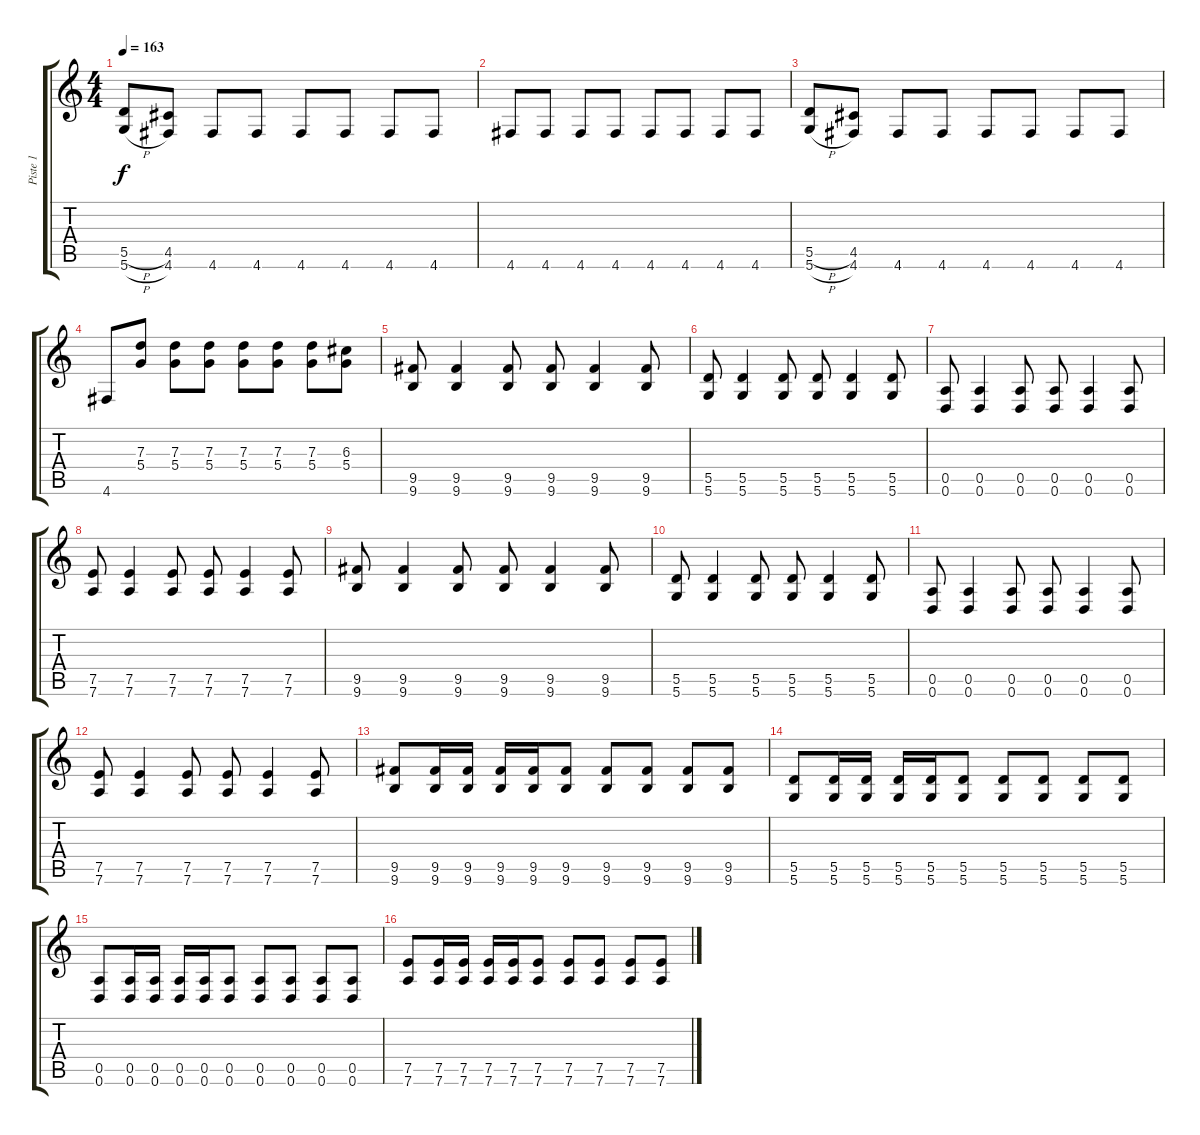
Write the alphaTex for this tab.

\track ("Piste 1" "Piste 1") {instrument overdrivenguitar}
\staff {score tabs}
\tuning (E4 B3 G3 D3 A2 D2) {hide}
\ts (4 4)
\tempo 163
\clef g2
\ks c
(5.5{h} 5.6{h}).8{dy f} (4.5 4.6).8 4.6.8 4.6.8 4.6.8 4.6.8 4.6.8 4.6.8 |
4.6.8 4.6.8 4.6.8 4.6.8 4.6.8 4.6.8 4.6.8 4.6.8 |
(5.5{h} 5.6{h}).8 (4.5 4.6).8 4.6.8 4.6.8 4.6.8 4.6.8 4.6.8 4.6.8 |
4.6.8 (7.3 5.4).8 (7.3 5.4).8 (7.3 5.4).8 (7.3 5.4).8 (7.3 5.4).8 (7.3 5.4).8 (6.3 5.4).8 |
(9.5 9.6).8 (9.5 9.6).4 (9.5 9.6).8 (9.5 9.6).8 (9.5 9.6).4 (9.5 9.6).8 |
(5.5 5.6).8 (5.5 5.6).4 (5.5 5.6).8 (5.5 5.6).8 (5.5 5.6).4 (5.5 5.6).8 |
(0.5 0.6).8 (0.5 0.6).4 (0.5 0.6).8 (0.5 0.6).8 (0.5 0.6).4 (0.5 0.6).8 |
(7.5 7.6).8 (7.5 7.6).4 (7.5 7.6).8 (7.5 7.6).8 (7.5 7.6).4 (7.5 7.6).8 |
(9.5 9.6).8 (9.5 9.6).4 (9.5 9.6).8 (9.5 9.6).8 (9.5 9.6).4 (9.5 9.6).8 |
(5.5 5.6).8 (5.5 5.6).4 (5.5 5.6).8 (5.5 5.6).8 (5.5 5.6).4 (5.5 5.6).8 |
(0.5 0.6).8 (0.5 0.6).4 (0.5 0.6).8 (0.5 0.6).8 (0.5 0.6).4 (0.5 0.6).8 |
(7.5 7.6).8 (7.5 7.6).4 (7.5 7.6).8 (7.5 7.6).8 (7.5 7.6).4 (7.5 7.6).8 |
(9.5 9.6).8 (9.5 9.6).16 (9.5 9.6).16 (9.5 9.6).16 (9.5 9.6).16 (9.5 9.6).8 (9.5 9.6).8 (9.5 9.6).8 (9.5 9.6).8 (9.5 9.6).8 |
(5.5 5.6).8 (5.5 5.6).16 (5.5 5.6).16 (5.5 5.6).16 (5.5 5.6).16 (5.5 5.6).8 (5.5 5.6).8 (5.5 5.6).8 (5.5 5.6).8 (5.5 5.6).8 |
(0.5 0.6).8 (0.5 0.6).16 (0.5 0.6).16 (0.5 0.6).16 (0.5 0.6).16 (0.5 0.6).8 (0.5 0.6).8 (0.5 0.6).8 (0.5 0.6).8 (0.5 0.6).8 |
(7.5 7.6).8 (7.5 7.6).16 (7.5 7.6).16 (7.5 7.6).16 (7.5 7.6).16 (7.5 7.6).8 (7.5 7.6).8 (7.5 7.6).8 (7.5 7.6).8 (7.5 7.6).8
